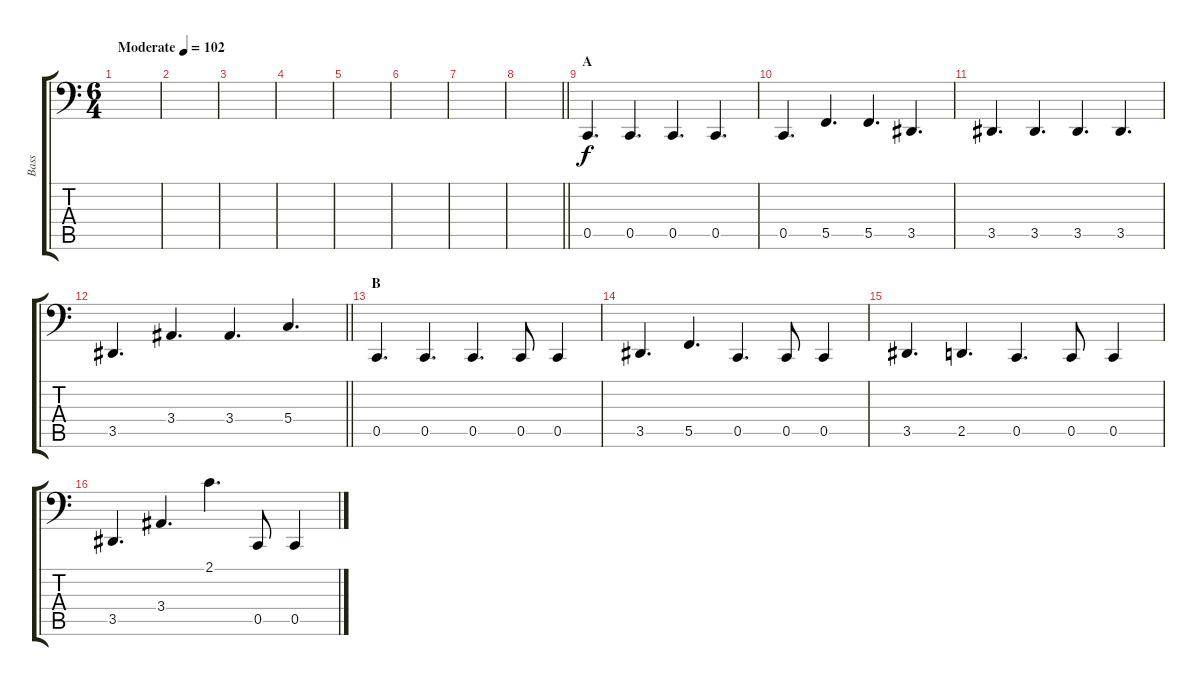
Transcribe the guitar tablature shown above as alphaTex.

\track ("Bass" "Bass") {instrument electricbasspick}
\staff {score tabs}
\tuning (Bb2 F2 C2 G1 C1 A0) {hide}
\ts (6 4)
\section ("" "")
\tempo (102 "Moderate")
\clef f4
\ks c
|
|
|
|
|
|
|
\barLineRight lightlight
|
\section ("" "A")
0.5.4{d} 0.5.4{d} 0.5.4{d} 0.5.4{d} |
0.5.4{d} 5.5.4{d} 5.5.4{d} 3.5.4{d} |
3.5.4{d} 3.5.4{d} 3.5.4{d} 3.5.4{d} |
\barLineRight lightlight
3.5.4{d} 3.4.4{d} 3.4.4{d} 5.4.4{d} |
\section ("" "B")
0.5.4{d} 0.5.4{d} 0.5.4{d} 0.5.8 0.5.4 |
3.5.4{d} 5.5.4{d} 0.5.4{d} 0.5.8 0.5.4 |
3.5.4{d} 2.5.4{d} 0.5.4{d} 0.5.8 0.5.4 |
3.5.4{d} 3.4.4{d} 2.1.4{d} 0.5.8 0.5.4
